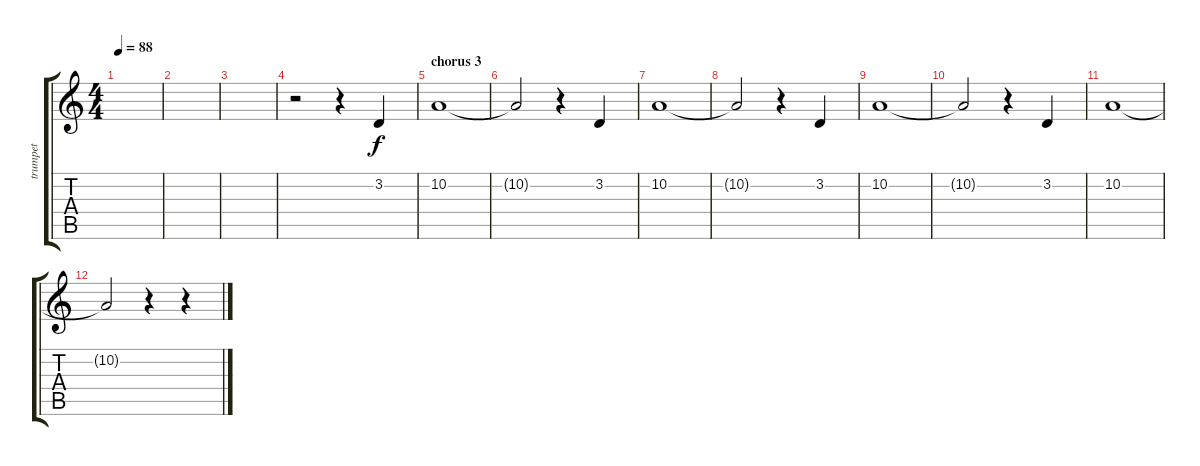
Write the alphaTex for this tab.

\track ("trumpet" "trumpet") {instrument trombone}
\staff {score tabs}
\tuning (E4 B3 G3 D3 A2 E2) {hide}
\ts (4 4)
\tempo 88
\clef g2
\ks c
|
|
|
r.2 r.4 3.2.4 |
\section ("" "chorus 3")
10.2.1 |
10.2{t}.2 r.4 3.2.4 |
10.2.1 |
10.2{t}.2 r.4 3.2.4 |
10.2.1 |
10.2{t}.2 r.4 3.2.4 |
10.2.1 |
10.2{t}.2 r.4 r.4
